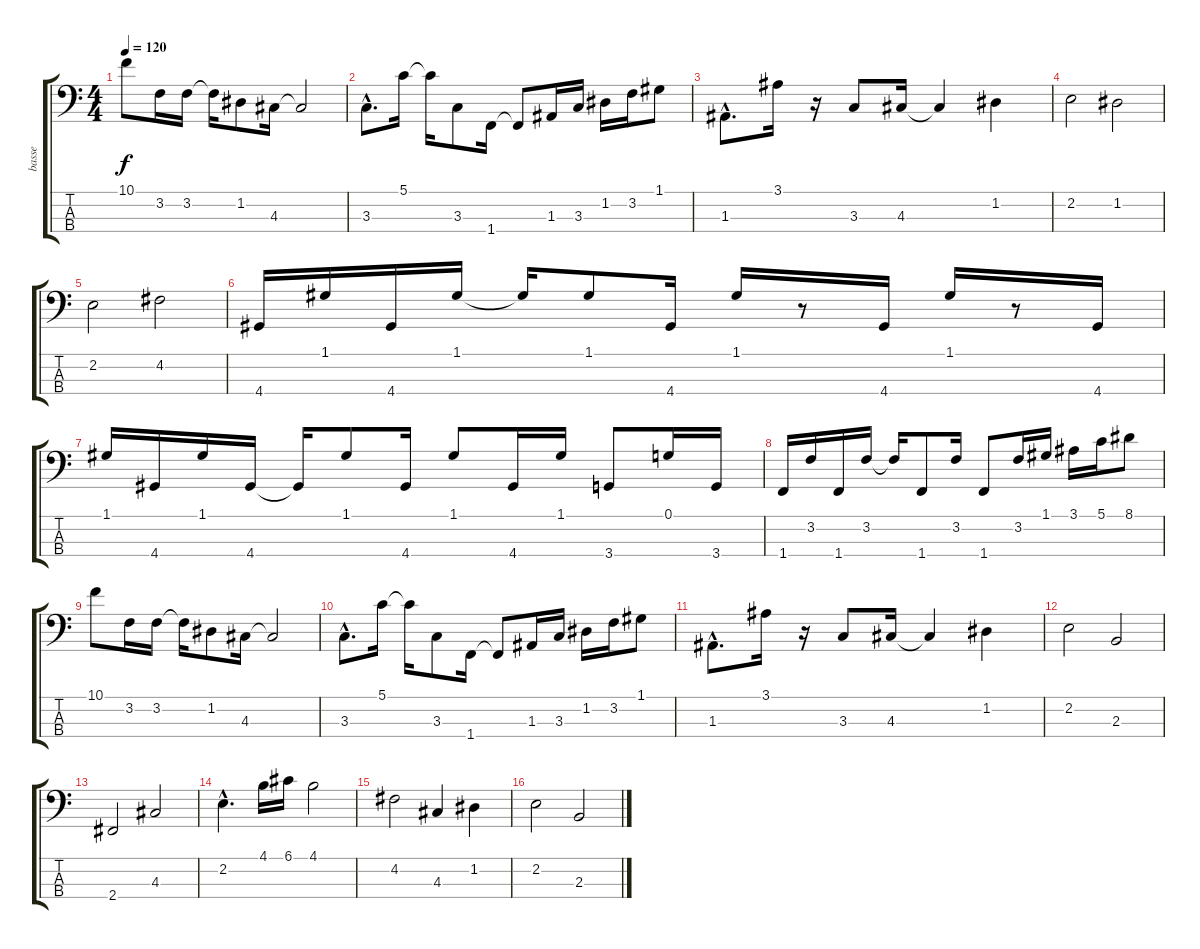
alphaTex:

\track ("basse" "basse") {instrument electricbassfinger}
\staff {score tabs}
\tuning (G2 D2 A1 E1) {hide}
\ts (4 4)
\tempo 120
\clef f4
\ks c
10.1.8{dy f} 3.2.16 3.2.16 3.2{t}.16 1.2.8 4.3.16 4.3{t}.2 |
3.3{hac}.8{d} 5.1.16 5.1{t}.16 3.3.8 1.4.16 1.4{t}.8 1.3.16 3.3.16 1.2.16 3.2.16 1.1.8 |
1.3{hac}.8{d} 3.1.16 r.16 3.3.8 4.3.16 4.3{t}.4 1.2.4 |
2.2.2 1.2.2 |
2.2.2 4.2.2 |
4.4.16 1.1.16 4.4.16 1.1.16 1.1{t}.16 1.1.8 4.4.16 1.1.16 r.8 4.4.16 1.1.16 r.8 4.4.16 |
1.1.16 4.4.16 1.1.16 4.4.16 4.4{t}.16 1.1.8 4.4.16 1.1.8 4.4.16 1.1.16 3.4.8 0.1.16 3.4.16 |
1.4.16 3.2.16 1.4.16 3.2.16 3.2{t}.16 1.4.8 3.2.16 1.4.8 3.2.16 1.1.16 3.1.16 5.1.16 8.1.8 |
10.1.8 3.2.16 3.2.16 3.2{t}.16 1.2.8 4.3.16 4.3{t}.2 |
3.3{hac}.8{d} 5.1.16 5.1{t}.16 3.3.8 1.4.16 1.4{t}.8 1.3.16 3.3.16 1.2.16 3.2.16 1.1.8 |
1.3{hac}.8{d} 3.1.16 r.16 3.3.8 4.3.16 4.3{t}.4 1.2.4 |
2.2.2 2.3.2 |
2.4.2 4.3.2 |
2.2{hac}.4{d} 4.1.16 6.1.16 4.1.2 |
4.2.2 4.3.4 1.2.4 |
2.2.2 2.3.2
